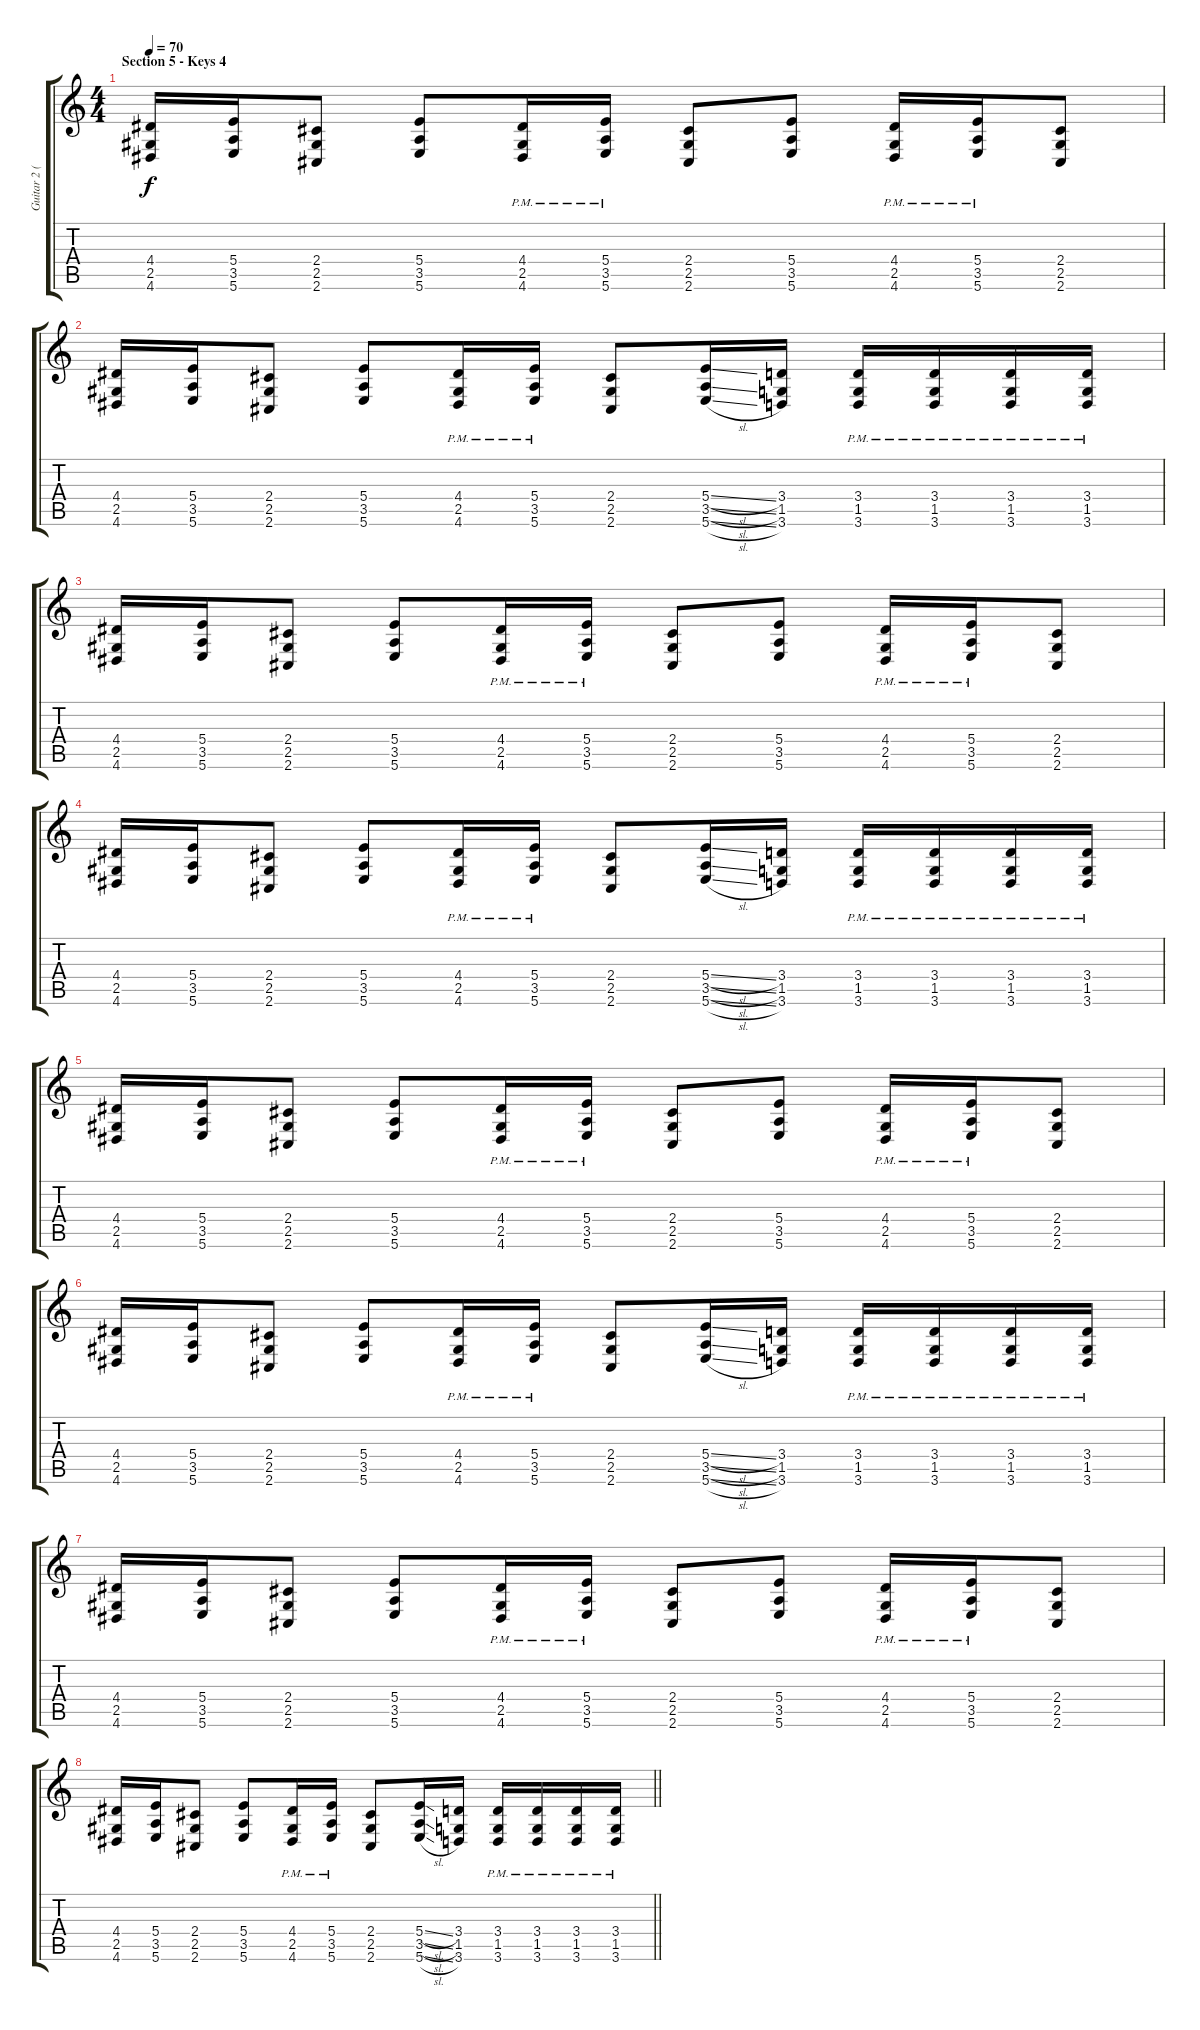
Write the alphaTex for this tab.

\track ("Guitar 2 (Distortion)" "Guitar 2 (") {instrument distortionguitar}
\staff {score tabs}
\tuning (Db4 Ab3 E3 B2 Gb2 B1) {hide}
\ts (4 4)
\section ("" "Section 5 - Keys 4")
\tempo 70
\clef g2
\ks c
(4.4 2.5 4.6).16{dy f} (5.4 3.5 5.6).16 (2.4 2.5 2.6).8 (5.4 3.5 5.6).8 (4.4{pm} 2.5{pm} 4.6{pm}).16 (5.4{pm} 3.5{pm} 5.6).16 (2.4 2.5 2.6).8 (5.4 3.5 5.6).8 (4.4{pm} 2.5{pm} 4.6{pm}).16 (5.4{pm} 3.5{pm} 5.6{pm}).16 (2.4 2.5 2.6).8 |
(4.4 2.5 4.6).16 (5.4 3.5 5.6).16 (2.4 2.5 2.6).8 (5.4 3.5 5.6).8 (4.4{pm} 2.5{pm} 4.6{pm}).16 (5.4{pm} 3.5{pm} 5.6).16 (2.4 2.5 2.6).8 (5.4{sl} 3.5{sl} 5.6{sl}).16 (3.4 1.5 3.6).16 (3.4{pm} 1.5{pm} 3.6{pm}).16 (3.4{pm} 1.5{pm} 3.6{pm}).16 (3.4{pm} 1.5{pm} 3.6{pm}).16 (3.4{pm} 1.5{pm} 3.6{pm}).16 |
(4.4 2.5 4.6).16 (5.4 3.5 5.6).16 (2.4 2.5 2.6).8 (5.4 3.5 5.6).8 (4.4{pm} 2.5{pm} 4.6{pm}).16 (5.4{pm} 3.5{pm} 5.6).16 (2.4 2.5 2.6).8 (5.4 3.5 5.6).8 (4.4{pm} 2.5{pm} 4.6{pm}).16 (5.4{pm} 3.5{pm} 5.6{pm}).16 (2.4 2.5 2.6).8 |
(4.4 2.5 4.6).16 (5.4 3.5 5.6).16 (2.4 2.5 2.6).8 (5.4 3.5 5.6).8 (4.4{pm} 2.5{pm} 4.6{pm}).16 (5.4{pm} 3.5{pm} 5.6).16 (2.4 2.5 2.6).8 (5.4{sl} 3.5{sl} 5.6{sl}).16 (3.4 1.5 3.6).16 (3.4{pm} 1.5{pm} 3.6{pm}).16 (3.4{pm} 1.5{pm} 3.6{pm}).16 (3.4{pm} 1.5{pm} 3.6{pm}).16 (3.4{pm} 1.5{pm} 3.6{pm}).16 |
(4.4 2.5 4.6).16 (5.4 3.5 5.6).16 (2.4 2.5 2.6).8 (5.4 3.5 5.6).8 (4.4{pm} 2.5{pm} 4.6{pm}).16 (5.4{pm} 3.5{pm} 5.6).16 (2.4 2.5 2.6).8 (5.4 3.5 5.6).8 (4.4{pm} 2.5{pm} 4.6{pm}).16 (5.4{pm} 3.5{pm} 5.6{pm}).16 (2.4 2.5 2.6).8 |
(4.4 2.5 4.6).16 (5.4 3.5 5.6).16 (2.4 2.5 2.6).8 (5.4 3.5 5.6).8 (4.4{pm} 2.5{pm} 4.6{pm}).16 (5.4{pm} 3.5{pm} 5.6).16 (2.4 2.5 2.6).8 (5.4{sl} 3.5{sl} 5.6{sl}).16 (3.4 1.5 3.6).16 (3.4{pm} 1.5{pm} 3.6{pm}).16 (3.4{pm} 1.5{pm} 3.6{pm}).16 (3.4{pm} 1.5{pm} 3.6{pm}).16 (3.4{pm} 1.5{pm} 3.6{pm}).16 |
(4.4 2.5 4.6).16 (5.4 3.5 5.6).16 (2.4 2.5 2.6).8 (5.4 3.5 5.6).8 (4.4{pm} 2.5{pm} 4.6{pm}).16 (5.4{pm} 3.5{pm} 5.6).16 (2.4 2.5 2.6).8 (5.4 3.5 5.6).8 (4.4{pm} 2.5{pm} 4.6{pm}).16 (5.4{pm} 3.5{pm} 5.6{pm}).16 (2.4 2.5 2.6).8 |
\barLineRight lightlight
(4.4 2.5 4.6).16 (5.4 3.5 5.6).16 (2.4 2.5 2.6).8 (5.4 3.5 5.6).8 (4.4{pm} 2.5{pm} 4.6{pm}).16 (5.4{pm} 3.5{pm} 5.6).16 (2.4 2.5 2.6).8 (5.4{sl} 3.5{sl} 5.6{sl}).16 (3.4 1.5 3.6).16 (3.4{pm} 1.5{pm} 3.6{pm}).16 (3.4{pm} 1.5{pm} 3.6{pm}).16 (3.4{pm} 1.5{pm} 3.6{pm}).16 (3.4{pm} 1.5{pm} 3.6{pm}).16
